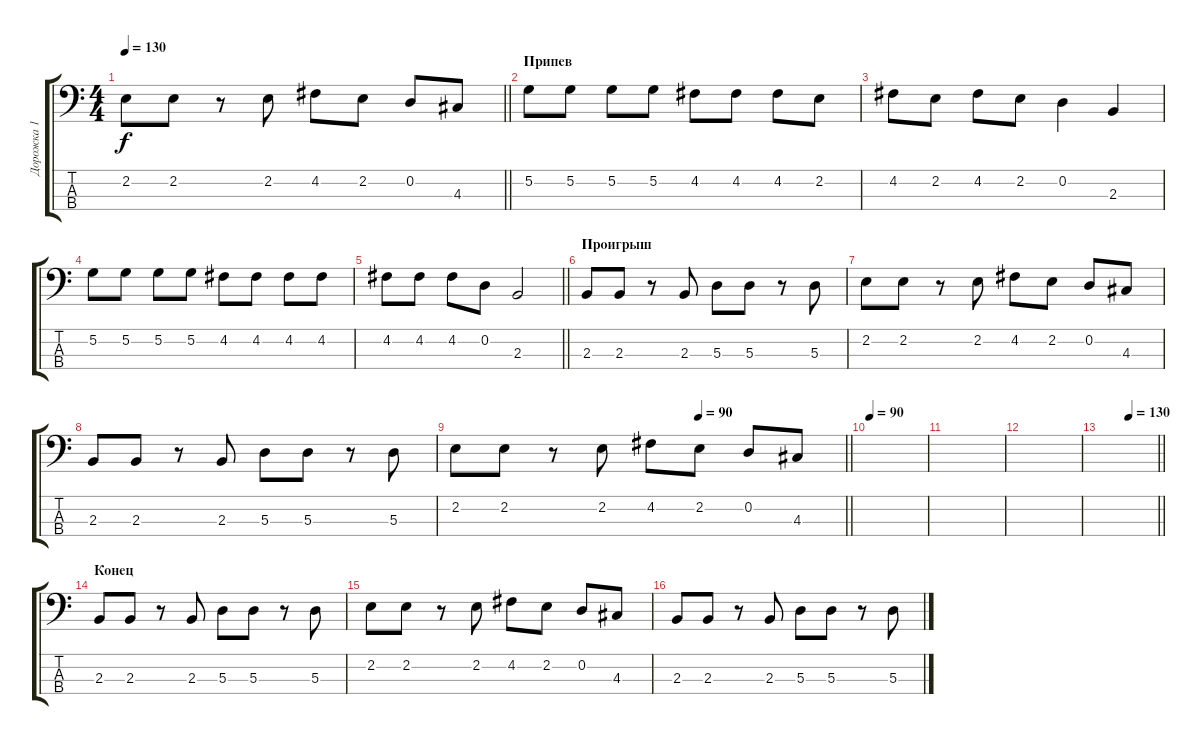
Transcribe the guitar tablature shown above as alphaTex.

\track ("Дорожка 1" "Дорожка 1") {instrument electricbassfinger}
\staff {score tabs}
\tuning (G2 D2 A1 E1) {hide}
\ts (4 4)
\tempo 130
\clef f4
\barLineRight lightlight
\ks c
2.2.8{dy f} 2.2.8 r.8 2.2.8 4.2.8 2.2.8 0.2.8 4.3.8 |
\section ("" "Припев")
5.2.8 5.2.8 5.2.8 5.2.8 4.2.8 4.2.8 4.2.8 2.2.8 |
4.2.8 2.2.8 4.2.8 2.2.8 0.2.4 2.3.4 |
5.2.8 5.2.8 5.2.8 5.2.8 4.2.8 4.2.8 4.2.8 4.2.8 |
\barLineRight lightlight
4.2.8 4.2.8 4.2.8 0.2.8 2.3.2 |
\section ("" "Проигрыш")
2.3.8 2.3.8 r.8 2.3.8 5.3.8 5.3.8 r.8 5.3.8 |
2.2.8 2.2.8 r.8 2.2.8 4.2.8 2.2.8 0.2.8 4.3.8 |
2.3.8 2.3.8 r.8 2.3.8 5.3.8 5.3.8 r.8 5.3.8 |
\tempo (90 0.625)
\barLineRight lightlight
2.2.8 2.2.8 r.8 2.2.8 4.2.8 2.2.8 0.2.8 4.3.8 |
\tempo 90
|
|
|
\tempo (130 0.5)
\barLineRight lightlight
|
\section ("" "Конец")
2.3.8 2.3.8 r.8 2.3.8 5.3.8 5.3.8 r.8 5.3.8 |
2.2.8 2.2.8 r.8 2.2.8 4.2.8 2.2.8 0.2.8 4.3.8 |
2.3.8 2.3.8 r.8 2.3.8 5.3.8 5.3.8 r.8 5.3.8
